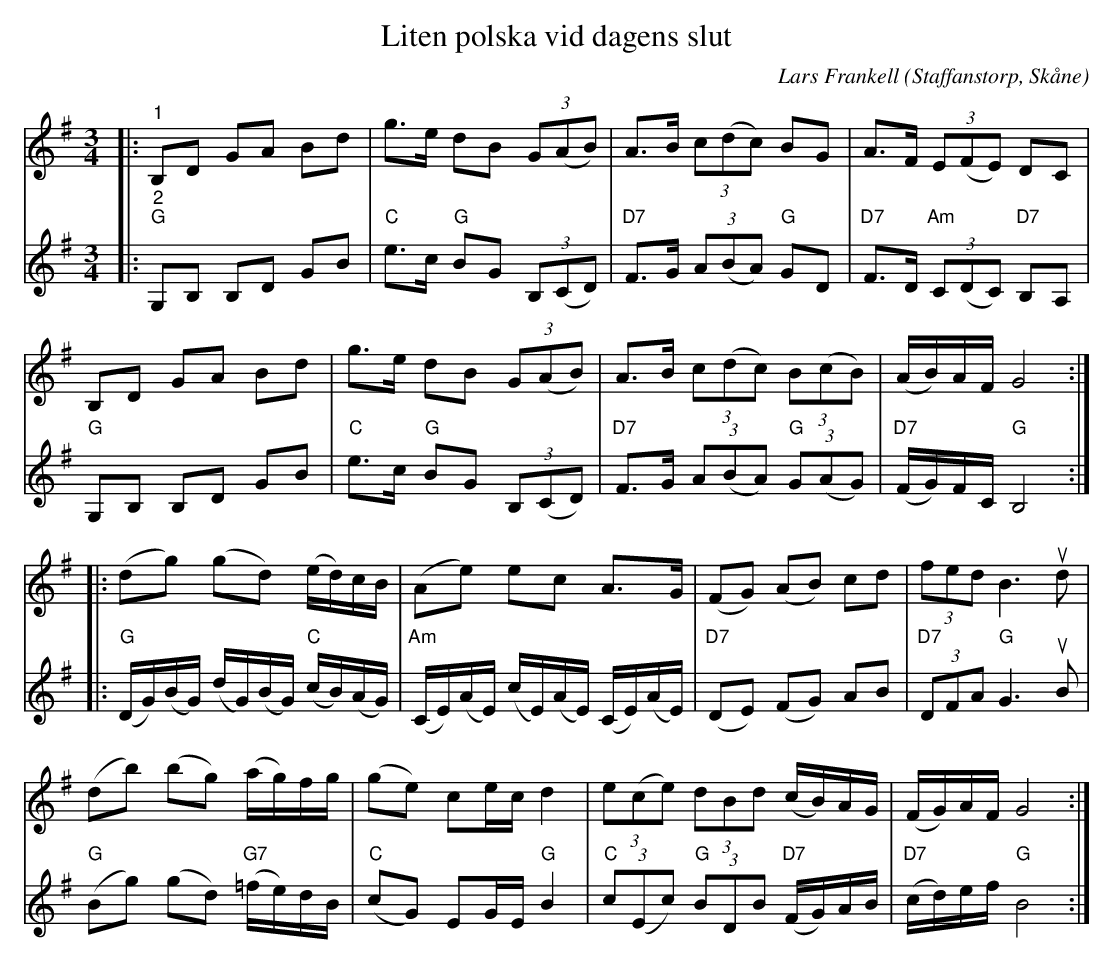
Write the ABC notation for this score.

X:1
T:Liten polska vid dagens slut
O:Staffanstorp, Skåne
C:Lars Frankell
L:1/8
M:3/4
K:G
V:1
|:"^1" B,D GA Bd | g>e dB (3G(AB) | A>B (3c(dc) BG | A>F (3E(FE) DC |
B,D GA Bd | g>e dB (3G(AB) | A>B (3c(dc) (3B(cB) | (A/B/)A/F/ G4 ::
 (dg) (gd) (e/d/)c/B/ | (Ae) ec A>G | (FG) (AB) cd | (3fed B3u d |
 (db) (bg) (a/g/)f/g/ | (ge) ce/c/ d2 | (3e(ce) (3dBd (c/B/)A/G/ | (F/G/)A/F/ G4 :|
V:2
|:"^2""G" G,B, B,D GB |"C" e>c"G" BG (3B,(CD) | "D7" F>G (3A(BA)"G" GD |"D7" F>D "Am" (3C(DC) "D7" B,A, |
"G" G,B, B,D GB |"C" e>c"G" BG (3B,(CD) |"D7" F>G (3A(BA)"G" (3G(AG) |"D7" (F/G/)F/C/ "G" B,4 ::
"G" (D/G/)(B/G/) (d/G/)(B/G/)"C" (c/B/)(A/G/) |"Am" (C/E/)(A/E/) (c/E/)(A/E/) (C/E/)(A/E/) |
"D7" (DE) (FG) AB |"D7" (3DFA"G" G3u B |"G" (Bg) (gd) "G7" (=f/e/)d/B/ |"C" (cG) EG/E/ "G" B2 |
"C" (3c(Ec)"G" (3BDB "D7"(F/G/)A/B/ | "D7" (c/d/)e/f/ "G" B4 :|
